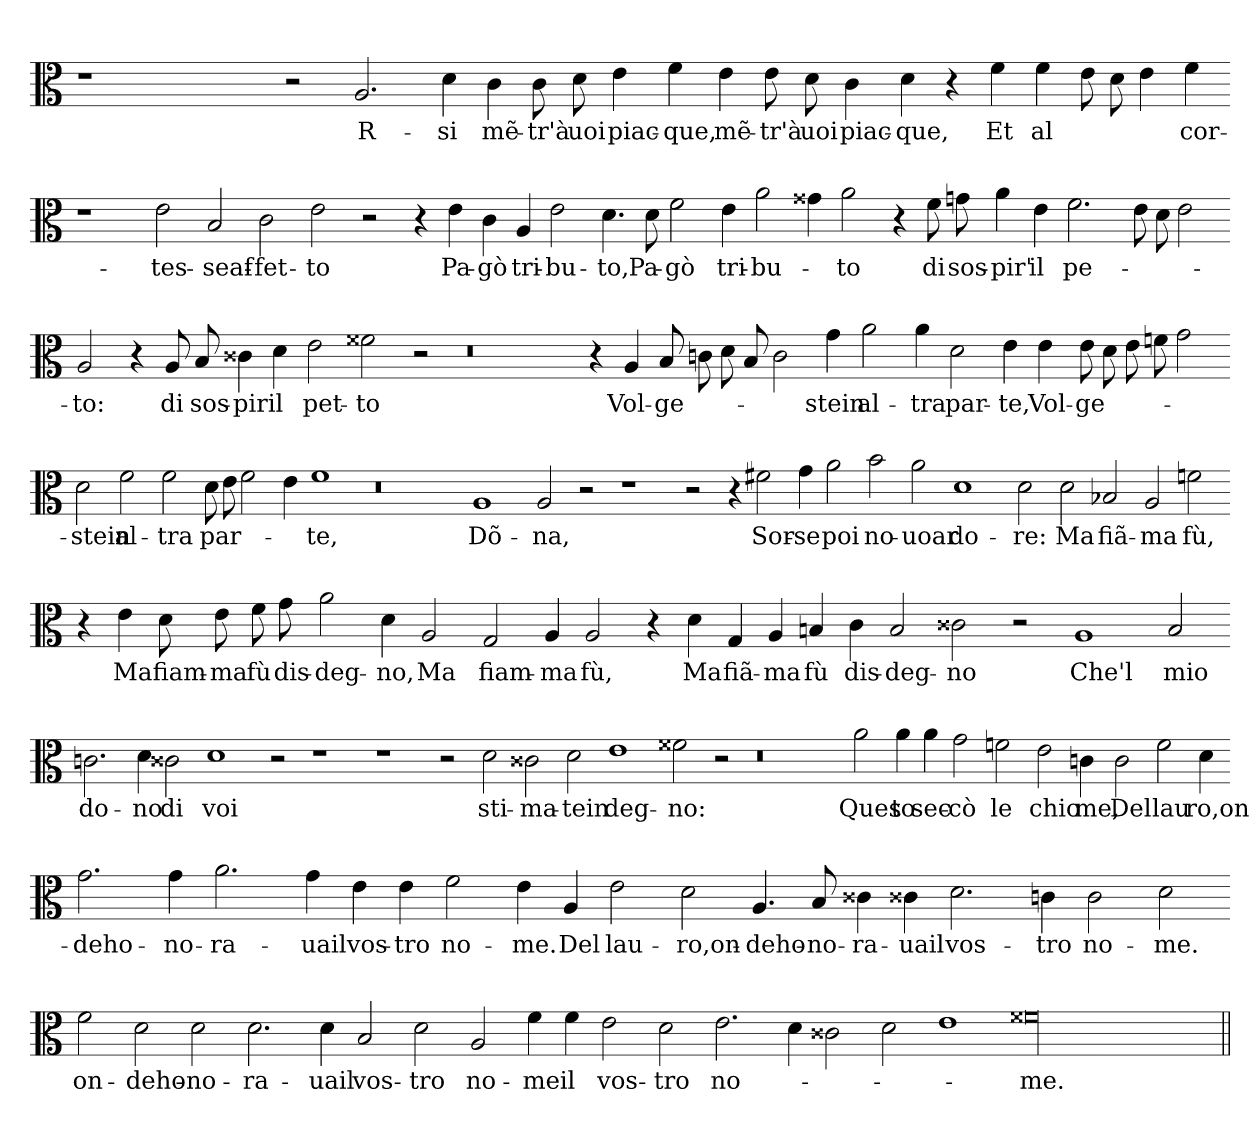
**kern	**text
*part1	*part1
*staff1	*staff1
*clefC3	*
*k[]	*
=	=
1r	.
1ryy	.
2r	.
2.A	R-
4d	si
4c	mẽ-
8c	tr'à
8d	uoi
4e	piac-
4f	que,
4e	mẽ-
8e	tr'à
8d	uoi
4c	piac-
4d	que,
4r	.
4f	Et
4f	al
8e	.
8d	.
4e	.
4f	cor-
=-	=-
1r	.
2e	tes-
2B	seaf-
2c	fet-
2e	to
2r	.
4r	.
4e	Pa-
4c	gò
4A	tri-
2e	bu-
4.d	to,
8d	Pa-
2f	gò
4e	tri-
2a	bu-
4g##X	.
2a	to
4r	.
8f	di
8g	sos-
4a	pir'
4e	il
2.f	pe-
8e	.
8d	.
2e	.
=-	=-
2A	to:
4r	.
8A	di
8B	sos-
4c##X	pir
4d	il
2e	pet-
2f##X	to
2r	.
0r	.
4r	.
4A	Vol-
8B	ge-
8c	.
8d	.
8B	.
2c	.
4g	stein
2a	al-
4a	tra
2d	par-
4e	te,
4e	Vol-
8e	ge-
8d	.
8e	.
8f	.
2g	.
=-	=-
2d	stein
2f	al-
2f	tra
8d	par-
8e	.
2f	.
4e	.
1f	te,
0r	.
1A	Dõ-
2A	na,
2r	.
1r	.
2r	.
4r	.
2f#X	Sor-
4g	se
2a	poi
2b	no-
2a	uoar-
1d	do-
2d	re:
2d	Ma
2B-X	fiã-
2A	ma
2f	fù,
=-	=-
4r	.
4e	Ma
8d	fiam-
8e	ma
8f	fù
8g	dis-
2a	deg-
4d	no,
2A	Ma
2G	fiam-
4A	ma
2A	fù,
4r	.
4d	Ma
4G	fiã-
4A	ma
4B	fù
4c	dis-
2B	deg-
2c##X	no
2r	.
1A	Che'l
2B	mio
=-	=-
2.c	do-
4d	no
2c##X	di
1d	voi
2r	.
1r	.
1r	.
2r	.
2d	sti-
2c##X	ma-
2d	tein-
1e	deg-
2f##X	no:
2r	.
0r	.
2a	Ques-
4a	to
4a	sec-
2g	cò
2f	le
2e	chio-
4c	me,
2c	Del
2f	lau-
4d	ro,on-
=-	=-
2.g	deho-
4g	no-
2.a	ra-
4g	uail
4e	vos-
4e	tro
2f	no-
4e	me.
4A	Del
2e	lau-
2d	ro,on-
4.A	deho-
8B	no-
4c##X	ra-
4c##X	uail
2.d	vos-
4c	tro
2c	no-
2d	me.
=-	=-
2f	on-
2d	deho-
2d	no-
2.d	ra-
4d	uail
2B	vos-
2d	tro
2A	no-
4f	me
4f	il
2e	vos-
2d	tro
2.e	no-
4d	.
2c##X	.
2d	.
1e	.
00f##X	me.
=||	=||
*-	*-
